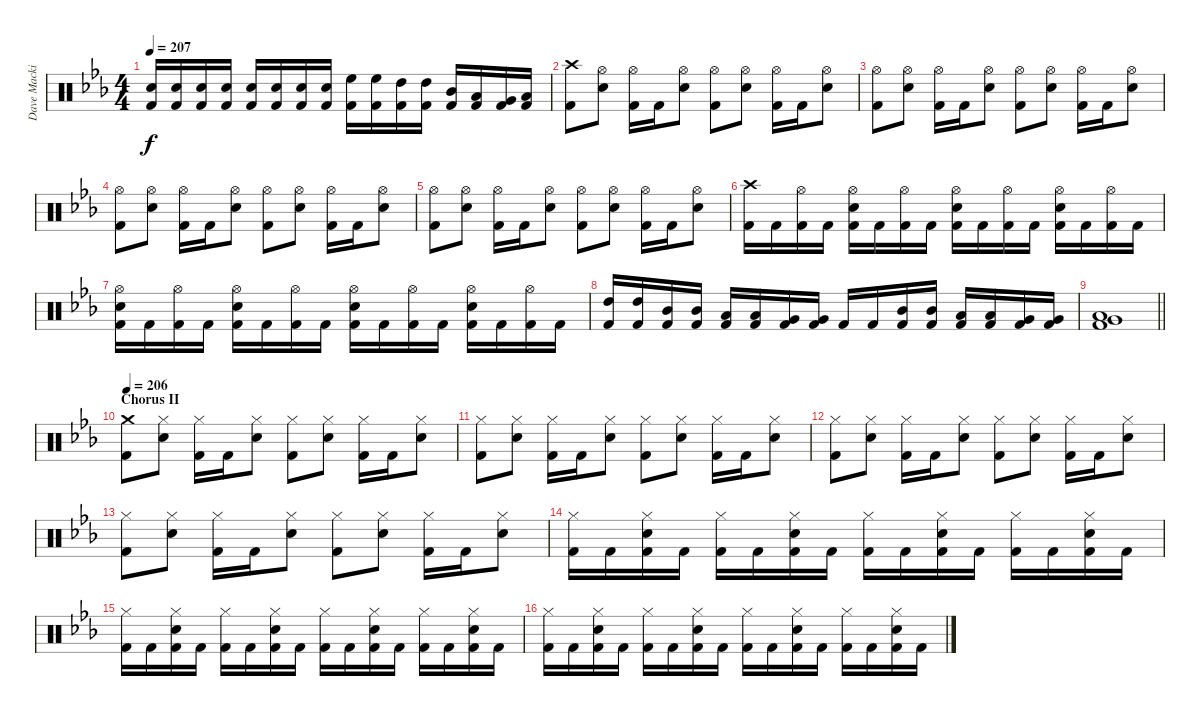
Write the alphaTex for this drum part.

\track ("Dave Mackintosh (Drums)" "Dave Macki") {instrument percussion}
\staff {score}
\articulation defaults
\ts (4 4)
\tempo 207
\clef neutral
\ks eb
("Kick (hit) 2" "Snare (hit) 2").16{dy f} ("Kick (hit) 2" "Snare (hit) 2").16 ("Kick (hit) 2" "Snare (hit) 2").16 ("Kick (hit) 2" "Snare (hit) 2").16 ("Kick (hit) 2" "Snare (hit) 2").16 ("Kick (hit) 2" "Snare (hit) 2").16 ("Kick (hit) 2" "Snare (hit) 2").16 ("Kick (hit) 2" "Snare (hit) 2").16 ("Kick (hit) 2" "High Floor Tom (hit)").16 ("Kick (hit) 2" "High Floor Tom (hit)").16 ("Kick (hit) 2" "High Tom (hit)").16 ("Kick (hit) 2" "High Tom (hit)").16 ("Kick (hit) 2" "Mid Tom (hit)").16 ("Kick (hit) 2" "Low Tom (hit)").16 ("Kick (hit) 2" "Very Low Tom (hit)").16 ("Kick (hit) 2" "Low Floor Tom (hit)").16 |
("Kick (hit) 2" "Crash high (hit)").8 ("Snare (hit) 2" "Hi-Hat (open)").8 ("Kick (hit) 2" "Hi-Hat (open)").16 "Kick (hit) 2".16 ("Snare (hit) 2" "Hi-Hat (open)").8 ("Kick (hit) 2" "Hi-Hat (open)").8 ("Snare (hit) 2" "Hi-Hat (open)").8 ("Kick (hit) 2" "Hi-Hat (open)").16 "Kick (hit) 2".16 ("Snare (hit) 2" "Hi-Hat (open)").8 |
("Kick (hit) 2" "Hi-Hat (open)").8 ("Snare (hit) 2" "Hi-Hat (open)").8 ("Kick (hit) 2" "Hi-Hat (open)").16 "Kick (hit) 2".16 ("Snare (hit) 2" "Hi-Hat (open)").8 ("Kick (hit) 2" "Hi-Hat (open)").8 ("Snare (hit) 2" "Hi-Hat (open)").8 ("Kick (hit) 2" "Hi-Hat (open)").16 "Kick (hit) 2".16 ("Snare (hit) 2" "Hi-Hat (open)").8 |
("Kick (hit) 2" "Hi-Hat (open)").8 ("Snare (hit) 2" "Hi-Hat (open)").8 ("Kick (hit) 2" "Hi-Hat (open)").16 "Kick (hit) 2".16 ("Snare (hit) 2" "Hi-Hat (open)").8 ("Kick (hit) 2" "Hi-Hat (open)").8 ("Snare (hit) 2" "Hi-Hat (open)").8 ("Kick (hit) 2" "Hi-Hat (open)").16 "Kick (hit) 2".16 ("Snare (hit) 2" "Hi-Hat (open)").8 |
("Kick (hit) 2" "Hi-Hat (open)").8 ("Snare (hit) 2" "Hi-Hat (open)").8 ("Kick (hit) 2" "Hi-Hat (open)").16 "Kick (hit) 2".16 ("Snare (hit) 2" "Hi-Hat (open)").8 ("Kick (hit) 2" "Hi-Hat (open)").8 ("Snare (hit) 2" "Hi-Hat (open)").8 ("Kick (hit) 2" "Hi-Hat (open)").16 "Kick (hit) 2".16 ("Snare (hit) 2" "Hi-Hat (open)").8 |
("Kick (hit) 2" "Crash high (hit)").16 "Kick (hit) 2".16 ("Kick (hit) 2" "Hi-Hat (open)").16 "Kick (hit) 2".16 ("Kick (hit) 2" "Snare (hit) 2" "Hi-Hat (open)").16 "Kick (hit) 2".16 ("Kick (hit) 2" "Hi-Hat (open)").16 "Kick (hit) 2".16 ("Kick (hit) 2" "Snare (hit) 2" "Hi-Hat (open)").16 "Kick (hit) 2".16 ("Kick (hit) 2" "Hi-Hat (open)").16 "Kick (hit) 2".16 ("Kick (hit) 2" "Snare (hit) 2" "Hi-Hat (open)").16 "Kick (hit) 2".16 ("Kick (hit) 2" "Hi-Hat (open)").16 "Kick (hit) 2".16 |
("Kick (hit) 2" "Snare (hit) 2" "Hi-Hat (open)").16 "Kick (hit) 2".16 ("Kick (hit) 2" "Hi-Hat (open)").16 "Kick (hit) 2".16 ("Kick (hit) 2" "Snare (hit) 2" "Hi-Hat (open)").16 "Kick (hit) 2".16 ("Kick (hit) 2" "Hi-Hat (open)").16 "Kick (hit) 2".16 ("Kick (hit) 2" "Snare (hit) 2" "Hi-Hat (open)").16 "Kick (hit) 2".16 ("Kick (hit) 2" "Hi-Hat (open)").16 "Kick (hit) 2".16 ("Kick (hit) 2" "Snare (hit) 2" "Hi-Hat (open)").16 "Kick (hit) 2".16 ("Kick (hit) 2" "Hi-Hat (open)").16 "Kick (hit) 2".16 |
("Kick (hit) 2" "High Tom (hit)").16 ("Kick (hit) 2" "High Tom (hit)").16 ("Kick (hit) 2" "Mid Tom (hit)").16 ("Kick (hit) 2" "Mid Tom (hit)").16 ("Kick (hit) 2" "Low Tom (hit)").16 ("Kick (hit) 2" "Low Tom (hit)").16 ("Kick (hit) 2" "Very Low Tom (hit)").16 ("Kick (hit) 2" "Very Low Tom (hit)").16 "Kick (hit) 2".16 "Kick (hit) 2".16 ("Kick (hit) 2" "Mid Tom (hit)").16 ("Kick (hit) 2" "Mid Tom (hit)").16 ("Kick (hit) 2" "Low Tom (hit)").16 ("Kick (hit) 2" "Low Tom (hit)").16 ("Kick (hit) 2" "Very Low Tom (hit)").16 ("Kick (hit) 2" "Very Low Tom (hit)").16 |
\barLineRight lightlight
("Kick (hit) 2" "Very Low Tom (hit)" "Low Floor Tom (hit)").1 |
\section ("" "Chorus II")
\tempo 206
("Kick (hit) 2" "Crash medium (hit)").8 ("Snare (hit) 2" "Hi-Hat (closed)").8 ("Kick (hit) 2" "Hi-Hat (closed)").16 "Kick (hit) 2".16 ("Snare (hit) 2" "Hi-Hat (closed)").8 ("Kick (hit) 2" "Hi-Hat (closed)").8 ("Snare (hit) 2" "Hi-Hat (closed)").8 ("Kick (hit) 2" "Hi-Hat (closed)").16 "Kick (hit) 2".16 ("Snare (hit) 2" "Hi-Hat (closed)").8 |
("Kick (hit) 2" "Hi-Hat (closed)").8 ("Snare (hit) 2" "Hi-Hat (closed)").8 ("Kick (hit) 2" "Hi-Hat (closed)").16 "Kick (hit) 2".16 ("Snare (hit) 2" "Hi-Hat (closed)").8 ("Kick (hit) 2" "Hi-Hat (closed)").8 ("Snare (hit) 2" "Hi-Hat (closed)").8 ("Kick (hit) 2" "Hi-Hat (closed)").16 "Kick (hit) 2".16 ("Snare (hit) 2" "Hi-Hat (closed)").8 |
("Kick (hit) 2" "Hi-Hat (closed)").8 ("Snare (hit) 2" "Hi-Hat (closed)").8 ("Kick (hit) 2" "Hi-Hat (closed)").16 "Kick (hit) 2".16 ("Snare (hit) 2" "Hi-Hat (closed)").8 ("Kick (hit) 2" "Hi-Hat (closed)").8 ("Snare (hit) 2" "Hi-Hat (closed)").8 ("Kick (hit) 2" "Hi-Hat (closed)").16 "Kick (hit) 2".16 ("Snare (hit) 2" "Hi-Hat (closed)").8 |
("Kick (hit) 2" "Hi-Hat (closed)").8 ("Snare (hit) 2" "Hi-Hat (closed)").8 ("Kick (hit) 2" "Hi-Hat (closed)").16 "Kick (hit) 2".16 ("Snare (hit) 2" "Hi-Hat (closed)").8 ("Kick (hit) 2" "Hi-Hat (closed)").8 ("Snare (hit) 2" "Hi-Hat (closed)").8 ("Kick (hit) 2" "Hi-Hat (closed)").16 "Kick (hit) 2".16 ("Snare (hit) 2" "Hi-Hat (closed)").8 |
("Kick (hit) 2" "Hi-Hat (closed)").16 "Kick (hit) 2".16 ("Kick (hit) 2" "Snare (hit) 2" "Hi-Hat (closed)").16 "Kick (hit) 2".16 ("Kick (hit) 2" "Hi-Hat (closed)").16 "Kick (hit) 2".16 ("Kick (hit) 2" "Snare (hit) 2" "Hi-Hat (closed)").16 "Kick (hit) 2".16 ("Kick (hit) 2" "Hi-Hat (closed)").16 "Kick (hit) 2".16 ("Kick (hit) 2" "Snare (hit) 2" "Hi-Hat (closed)").16 "Kick (hit) 2".16 ("Kick (hit) 2" "Hi-Hat (closed)").16 "Kick (hit) 2".16 ("Kick (hit) 2" "Snare (hit) 2" "Hi-Hat (closed)").16 "Kick (hit) 2".16 |
("Kick (hit) 2" "Hi-Hat (closed)").16 "Kick (hit) 2".16 ("Kick (hit) 2" "Snare (hit) 2" "Hi-Hat (closed)").16 "Kick (hit) 2".16 ("Kick (hit) 2" "Hi-Hat (closed)").16 "Kick (hit) 2".16 ("Kick (hit) 2" "Snare (hit) 2" "Hi-Hat (closed)").16 "Kick (hit) 2".16 ("Kick (hit) 2" "Hi-Hat (closed)").16 "Kick (hit) 2".16 ("Kick (hit) 2" "Snare (hit) 2" "Hi-Hat (closed)").16 "Kick (hit) 2".16 ("Kick (hit) 2" "Hi-Hat (closed)").16 "Kick (hit) 2".16 ("Kick (hit) 2" "Snare (hit) 2" "Hi-Hat (closed)").16 "Kick (hit) 2".16 |
("Kick (hit) 2" "Hi-Hat (closed)").16 "Kick (hit) 2".16 ("Kick (hit) 2" "Snare (hit) 2" "Hi-Hat (closed)").16 "Kick (hit) 2".16 ("Kick (hit) 2" "Hi-Hat (closed)").16 "Kick (hit) 2".16 ("Kick (hit) 2" "Snare (hit) 2" "Hi-Hat (closed)").16 "Kick (hit) 2".16 ("Kick (hit) 2" "Hi-Hat (closed)").16 "Kick (hit) 2".16 ("Kick (hit) 2" "Snare (hit) 2" "Hi-Hat (closed)").16 "Kick (hit) 2".16 ("Kick (hit) 2" "Hi-Hat (closed)").16 "Kick (hit) 2".16 ("Kick (hit) 2" "Snare (hit) 2" "Hi-Hat (closed)").16 "Kick (hit) 2".16
